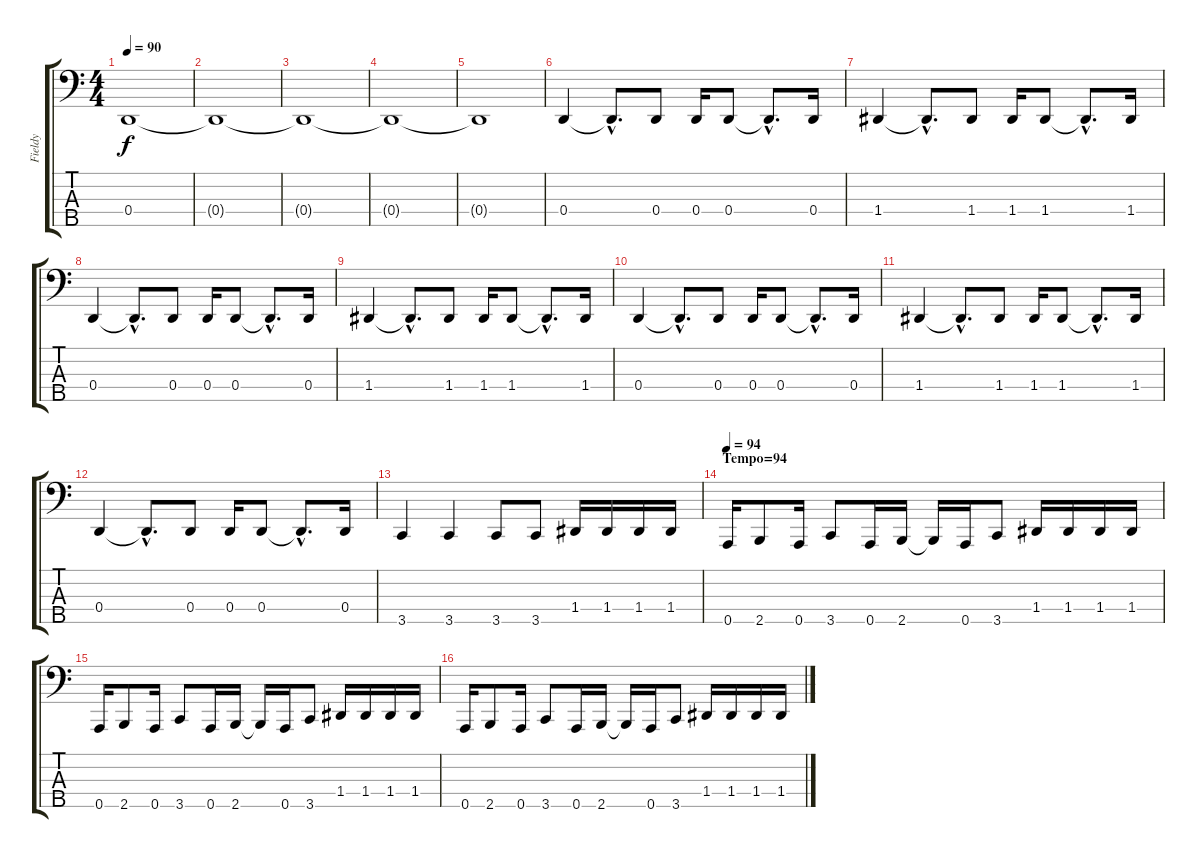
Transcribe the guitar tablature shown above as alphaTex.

\track ("Fieldy" "Fieldy") {instrument slapbass1}
\staff {score tabs}
\tuning (F2 C2 G1 D1 A0) {hide}
\ts (4 4)
\tempo 90
\clef f4
\ks c
0.4{t}.1{dy f} |
0.4{t}.1 |
0.4{t}.1 |
0.4{t}.1 |
0.4{t}.1 |
0.4.4 0.4{hac t}.8{d} 0.4.8 0.4.16 0.4.8 0.4{hac t}.8{d} 0.4.16 |
1.4.4 1.4{hac t}.8{d} 1.4.8 1.4.16 1.4.8 1.4{hac t}.8{d} 1.4.16 |
0.4.4 0.4{hac t}.8{d} 0.4.8 0.4.16 0.4.8 0.4{hac t}.8{d} 0.4.16 |
1.4.4 1.4{hac t}.8{d} 1.4.8 1.4.16 1.4.8 1.4{hac t}.8{d} 1.4.16 |
0.4.4 0.4{hac t}.8{d} 0.4.8 0.4.16 0.4.8 0.4{hac t}.8{d} 0.4.16 |
1.4.4 1.4{hac t}.8{d} 1.4.8 1.4.16 1.4.8 1.4{hac t}.8{d} 1.4.16 |
0.4.4 0.4{hac t}.8{d} 0.4.8 0.4.16 0.4.8 0.4{hac t}.8{d} 0.4.16 |
3.5.4 3.5.4 3.5.8 3.5.8 1.4.16 1.4.16 1.4.16 1.4.16 |
\section ("" "Tempo=94")
\tempo 94
0.5.16 2.5.8 0.5.16 3.5.8 0.5.16 2.5.16 2.5{t}.16 0.5.16 3.5.8 1.4.16 1.4.16 1.4.16 1.4.16 |
0.5.16 2.5.8 0.5.16 3.5.8 0.5.16 2.5.16 2.5{t}.16 0.5.16 3.5.8 1.4.16 1.4.16 1.4.16 1.4.16 |
0.5.16 2.5.8 0.5.16 3.5.8 0.5.16 2.5.16 2.5{t}.16 0.5.16 3.5.8 1.4.16 1.4.16 1.4.16 1.4.16
